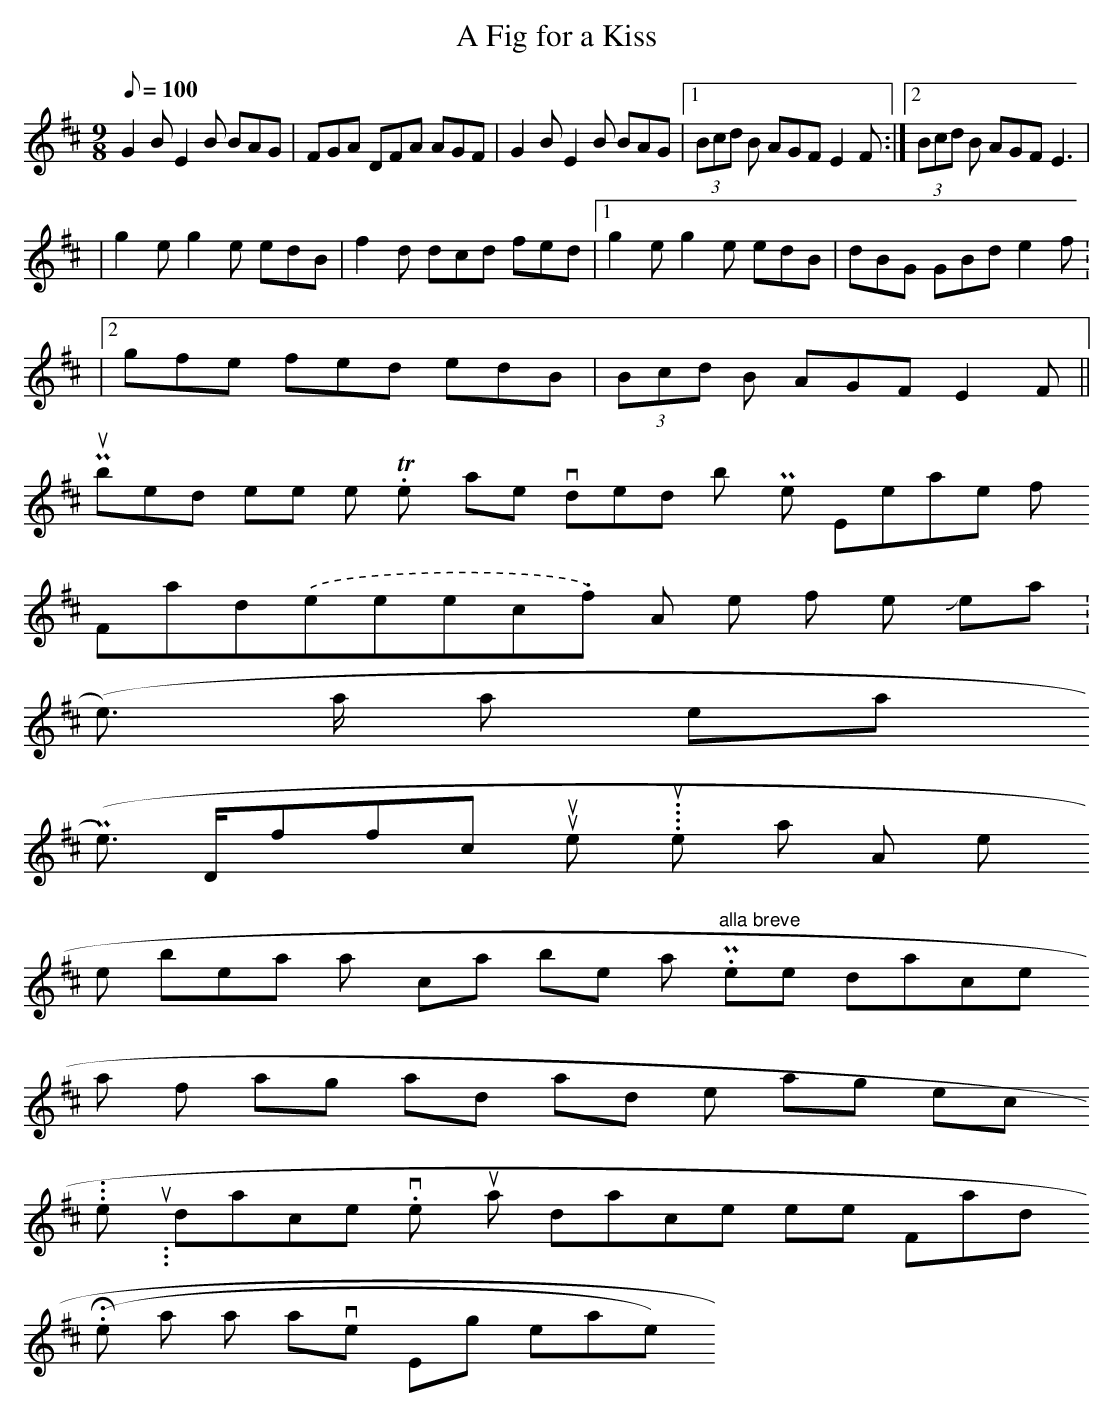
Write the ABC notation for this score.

X:1
T:Fig for a Kiss, A
M:9/8
L:1/8
Q:100
K:EDor
G2B E2B BAG|FGA DFA AGF|G2B E2B BAG|1(3Bcd B AGF E2F:|2 (3Bcd B AGF E3|
|g2e g2e edB|f2d dcd fed|1 g2e g2e edB|dBG GBd e2f:
|2 gfe fed edB|(3Bcd B AGF E2F||
Published here with permission.  They are provided by Pertti Eerikainen of
Finland.(eerikpe@sicom.fi)  A note from him on the Jenkka:
(me)> What's a jenkka?
(Pertti)> Difficult question...hmmm. It's quite similar with polka, tempo
is slower, beat is normally 2/4 or 4/4 can be also "alla breve" . Peoples dance it
with pairs first straigth and with twirl and then straigth etc...
somehow... I'm lousy dancer. It's very popular dance here in Finland.
(He is also not a native English speaker.)
